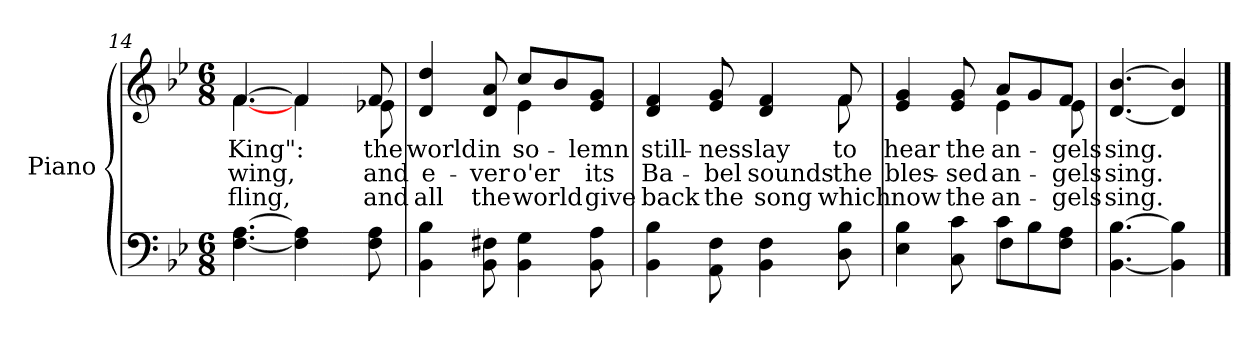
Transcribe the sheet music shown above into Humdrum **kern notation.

**kern	**kern	**text	**text	**text
*part2	*part1	*part1	*part1	*part1
*staff2	*staff1	*staff1	*staff1	*staff1
*I"Piano	*I"Piano	*	*	*
*I'Pno.	*I'Pno.	*	*	*
!!LO:LB:g=z
*clefF4	*clefG2	*	*	*
*k[b-e-]	*k[b-e-]	*	*	*
*B-:	*B-:	*	*	*
*M6/8	*M6/8	*	*	*
=14	=14	=14	=14	=14
!	!	!LO:LY:b:color=#000000	!LO:LY:b:color=#000000	!LO:LY:b:color=#000000
*	*^	*	*	*
[4.Fi\ [4.Ai	[4.fi/	[4.fi\	King":	wing,	fling,
4Fi\] 4Ai]	4fi/]	4fi\	.	.	.
=15-	=15-	=15-	=15-	=15-	=15-
!	!	!	!LO:LY:b:color=#000000	!LO:LY:b:color=#000000	!LO:LY:b:color=#000000
8Fi\ 8Ai	8fi/	8e-Xi\	the	and	and
=16	=16	=16	=16	=16	=16
!	!	!	!LO:LY:b:color=#000000	!LO:LY:b:color=#000000	!LO:LY:b:color=#000000
4BB-i\ 4B-i	4di/ 4ddi	4.ryy	world	e-	all
!	!	!	!LO:LY:b:color=#000000	!LO:LY:b:color=#000000	!LO:LY:b:color=#000000
8BB-i\ 8F#Xi	8di/ 8ai	.	in	-ver	the
!	!	!	!LO:LY:b:color=#000000	!LO:LY:b:color=#000000	!LO:LY:b:color=#000000
4BB-i\ 4Gi	8cci/L	4e-i\	so-	o'er	world
.	8b-i/	.	.	.	.
!	!	!	!LO:LY:b:color=#000000	!LO:LY:b:color=#000000	!LO:LY:b:color=#000000
8BB-i\ 8Ai	8e-i/ 8gi/J	8ryy	-lemn	its	give
!!LO:LB:g=z	!!
=17	=17	=17	=17	=17	=17
!	!	!	!LO:LY:b:color=#000000	!LO:LY:b:color=#000000	!LO:LY:b:color=#000000
4BB-i\ 4B-i	4di/ 4fi	8ryy	still-	Ba-	back
*	*v	*v	*	*	*
*	*^	*	*	*
!	!	!	!LO:LY:b:color=#000000	!LO:LY:b:color=#000000	!LO:LY:b:color=#000000
*	*v	*v	*	*	*
8AAi\ 8Fi	8e-i/ 8gi	-ness	-bel	the
!	!	!LO:LY:b:color=#000000	!LO:LY:b:color=#000000	!LO:LY:b:color=#000000
4BB-i\ 4Fi	4di/ 4fi	lay	sounds	song
!	!	!LO:LY:b:color=#000000	!LO:LY:b:color=#000000	!LO:LY:b:color=#000000
*	*^	*	*	*
8Di\ 8B-i	8fi/	8fi\	to	the	which
=18	=18	=18	=18	=18	=18
*^	*	*	*	*	*
!	!	!	!	!LO:LY:b:color=#000000	!LO:LY:b:color=#000000	!LO:LY:b:color=#000000
4E-i\ 4B-i	4.ryy	4e-i/ 4gi	4.ryy	hear	bles-	now
!	!	!	!	!LO:LY:b:color=#000000	!LO:LY:b:color=#000000	!LO:LY:b:color=#000000
8Ci\ 8ci	.	8e-i/ 8gi	.	the	-sed	the
!	!	!	!	!LO:LY:b:color=#000000	!LO:LY:b:color=#000000	!LO:LY:b:color=#000000
8ci\L	4Fi\	8ai/L	4e-i\	an-	an-	an-
8B-i\	.	8gi/	.	.	.	.
!	!	!	!	!LO:LY:b:color=#000000	!LO:LY:b:color=#000000	!LO:LY:b:color=#000000
8Fi\ 8Ai\J	8ryy	8fi/J	8e-i\	-gels	-gels	-gels
*v	*v	*	*	*	*	*
*	*v	*v	*	*	*
=19	=19	=19	=19	=19
*^	*^	*	*	*
!	!	!	!	!LO:LY:b:color=#000000	!LO:LY:b:color=#000000	!LO:LY:b:color=#000000
*v	*v	*	*	*	*	*
*	*v	*v	*	*	*
[4.BB-i\ [4.B-i	[4.di/ [4.b-i	sing.	sing.	sing.
4BB-i\] 4B-i]	4di/] 4b-i]	.	.	.
==	==	==	==	==
*-	*-	*-	*-	*-
